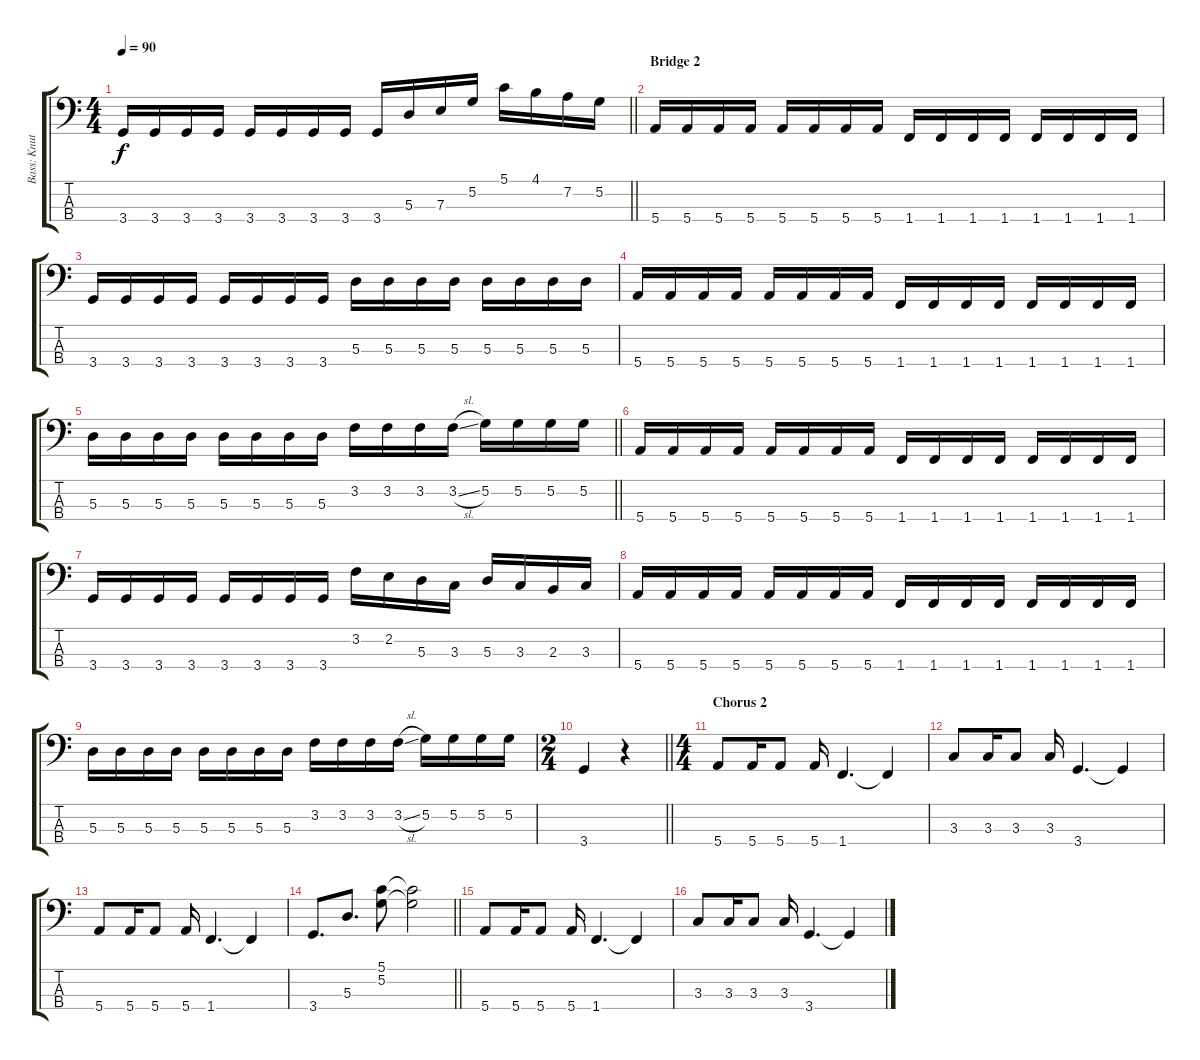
\track ("Bass: Knut Egil Tøftum" "Bass: Knut") {instrument electricbassfinger}
\staff {score tabs}
\tuning (G2 D2 A1 E1) {hide}
\ts (4 4)
\tempo 90
\clef f4
\barLineRight lightlight
\ks aminor
3.4.16{dy f} 3.4.16 3.4.16 3.4.16 3.4.16 3.4.16 3.4.16 3.4.16 3.4.16 5.3.16 7.3.16 5.2.16 5.1.16 4.1.16 7.2.16 5.2.16 |
\section ("" "Bridge 2")
5.4.16 5.4.16 5.4.16 5.4.16 5.4.16 5.4.16 5.4.16 5.4.16 1.4.16 1.4.16 1.4.16 1.4.16 1.4.16 1.4.16 1.4.16 1.4.16 |
3.4.16 3.4.16 3.4.16 3.4.16 3.4.16 3.4.16 3.4.16 3.4.16 5.3.16 5.3.16 5.3.16 5.3.16 5.3.16 5.3.16 5.3.16 5.3.16 |
5.4.16 5.4.16 5.4.16 5.4.16 5.4.16 5.4.16 5.4.16 5.4.16 1.4.16 1.4.16 1.4.16 1.4.16 1.4.16 1.4.16 1.4.16 1.4.16 |
\barLineRight lightlight
5.3.16 5.3.16 5.3.16 5.3.16 5.3.16 5.3.16 5.3.16 5.3.16 3.2.16 3.2.16 3.2.16 3.2{sl}.16 5.2.16 5.2.16 5.2.16 5.2.16 |
5.4.16 5.4.16 5.4.16 5.4.16 5.4.16 5.4.16 5.4.16 5.4.16 1.4.16 1.4.16 1.4.16 1.4.16 1.4.16 1.4.16 1.4.16 1.4.16 |
3.4.16 3.4.16 3.4.16 3.4.16 3.4.16 3.4.16 3.4.16 3.4.16 3.2.16 2.2.16 5.3.16 3.3.16 5.3.16 3.3.16 2.3.16 3.3.16 |
5.4.16 5.4.16 5.4.16 5.4.16 5.4.16 5.4.16 5.4.16 5.4.16 1.4.16 1.4.16 1.4.16 1.4.16 1.4.16 1.4.16 1.4.16 1.4.16 |
5.3.16 5.3.16 5.3.16 5.3.16 5.3.16 5.3.16 5.3.16 5.3.16 3.2.16 3.2.16 3.2.16 3.2{sl}.16 5.2.16 5.2.16 5.2.16 5.2.16 |
\ts (2 4)
\barLineRight lightlight
3.4.4 r.4 |
\ts (4 4)
\section ("" "Chorus 2")
5.4.8 5.4.16 5.4.8 5.4.16 1.4.4{d} 1.4{t}.4 |
3.3.8 3.3.16 3.3.8 3.3.16 3.4.4{d} 3.4{t}.4 |
5.4.8 5.4.16 5.4.8 5.4.16 1.4.4{d} 1.4{t}.4 |
\barLineRight lightlight
3.4.8{d} 5.3.8{d} (5.1 5.2).8 (5.1{t} 5.2{t}).2 |
5.4.8 5.4.16 5.4.8 5.4.16 1.4.4{d} 1.4{t}.4 |
3.3.8 3.3.16 3.3.8 3.3.16 3.4.4{d} 3.4{t}.4
